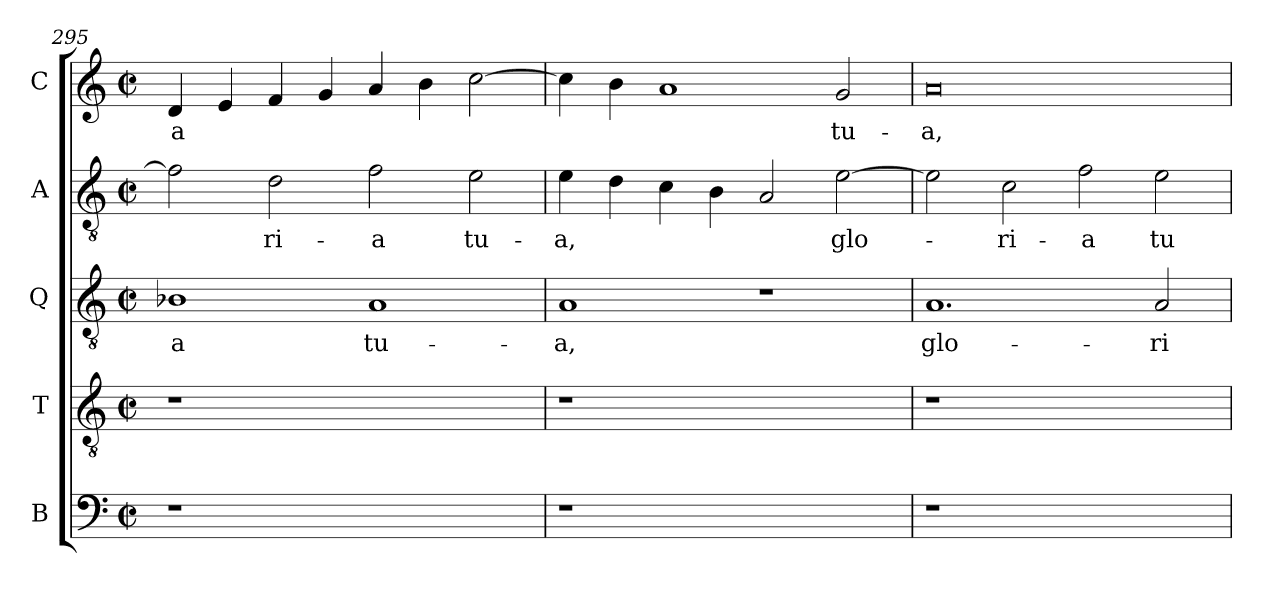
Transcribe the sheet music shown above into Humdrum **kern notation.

**kern	**kern	**kern	**text	**kern	**text	**kern	**text
*part5	*part4	*part3	*part3	*part2	*part2	*part1	*part1
*staff5	*staff4	*staff3	*staff3	*staff2	*staff2	*staff1	*staff1
*I"B	*I"T	*I"Q	*	*I"A	*	*I"C	*
*I'B	*I'T	*I'Q	*	*I'A	*	*I'C	*
*clefF4	*clefGv2	*clefGv2	*	*clefGv2	*	*clefG2	*
*M2/2	*M2/2	*M2/2	*	*M2/2	*	*M2/2	*
*met(c|)	*met(c|)	*met(c|)	*	*met(c|)	*	*met(c|)	*
=295	=295	=295	=295	=295	=295	=295	=295
!	!	!	!LO:LY:b:rj	!	!	!	!LO:LY:b:cj
1r	1r	1B-	-a	2f\]	.	4d/	-a
.	.	.	.	.	.	4e/	.
!	!	!	!	!	!LO:LY:b:cj	!	!
.	.	.	.	2d\	-ri-	4f/	.
.	.	.	.	.	.	4g/	.
!	!	!	!LO:LY:b:cj	!	!LO:LY:b:cj	!	!
1ryy	1ryy	1A	tu-	2f\	-a	4a/	.
.	.	.	.	.	.	4b\	.
!	!	!	!	!	!LO:LY:b:cj	!	!
.	.	.	.	2e\	tu-	[>2cc\	.
=296	=296	=296	=296	=296	=296	=296	=296
!	!	!	!LO:LY:b:rj	!	!LO:LY:b:cj	!	!
1r	1r	1A	-a,	4e\	-a,	4cc\]	.
.	.	.	.	4d\	.	4b\	.
.	.	.	.	4c\	.	1a	.
.	.	.	.	4B\	.	.	.
1ryy	1ryy	1r	.	2A/	.	.	.
!	!	!	!	!	!LO:LY:b:cj	!	!LO:LY:b:cj
.	.	.	.	[>2e\	glo-	2g/	tu-
=297	=297	=297	=297	=297	=297	=297	=297
!	!	!	!LO:LY:b:cj	!	!	!	!LO:LY:b:rj
1r	1r	1.A	glo-	2e\]	.	0a	-a,
!	!	!	!	!	!LO:LY:b:cj	!	!
.	.	.	.	2c\	-ri-	.	.
!	!	!	!	!	!LO:LY:b:cj	!	!
1ryy	1ryy	.	.	2f\	-a	.	.
!	!	!	!LO:LY:b:cj	!	!LO:LY:b:cj	!	!
.	.	2A/	-ri-	2e\	tu-	.	.
=	=	=	=	=	=	=	=
*-	*-	*-	*-	*-	*-	*-	*-
